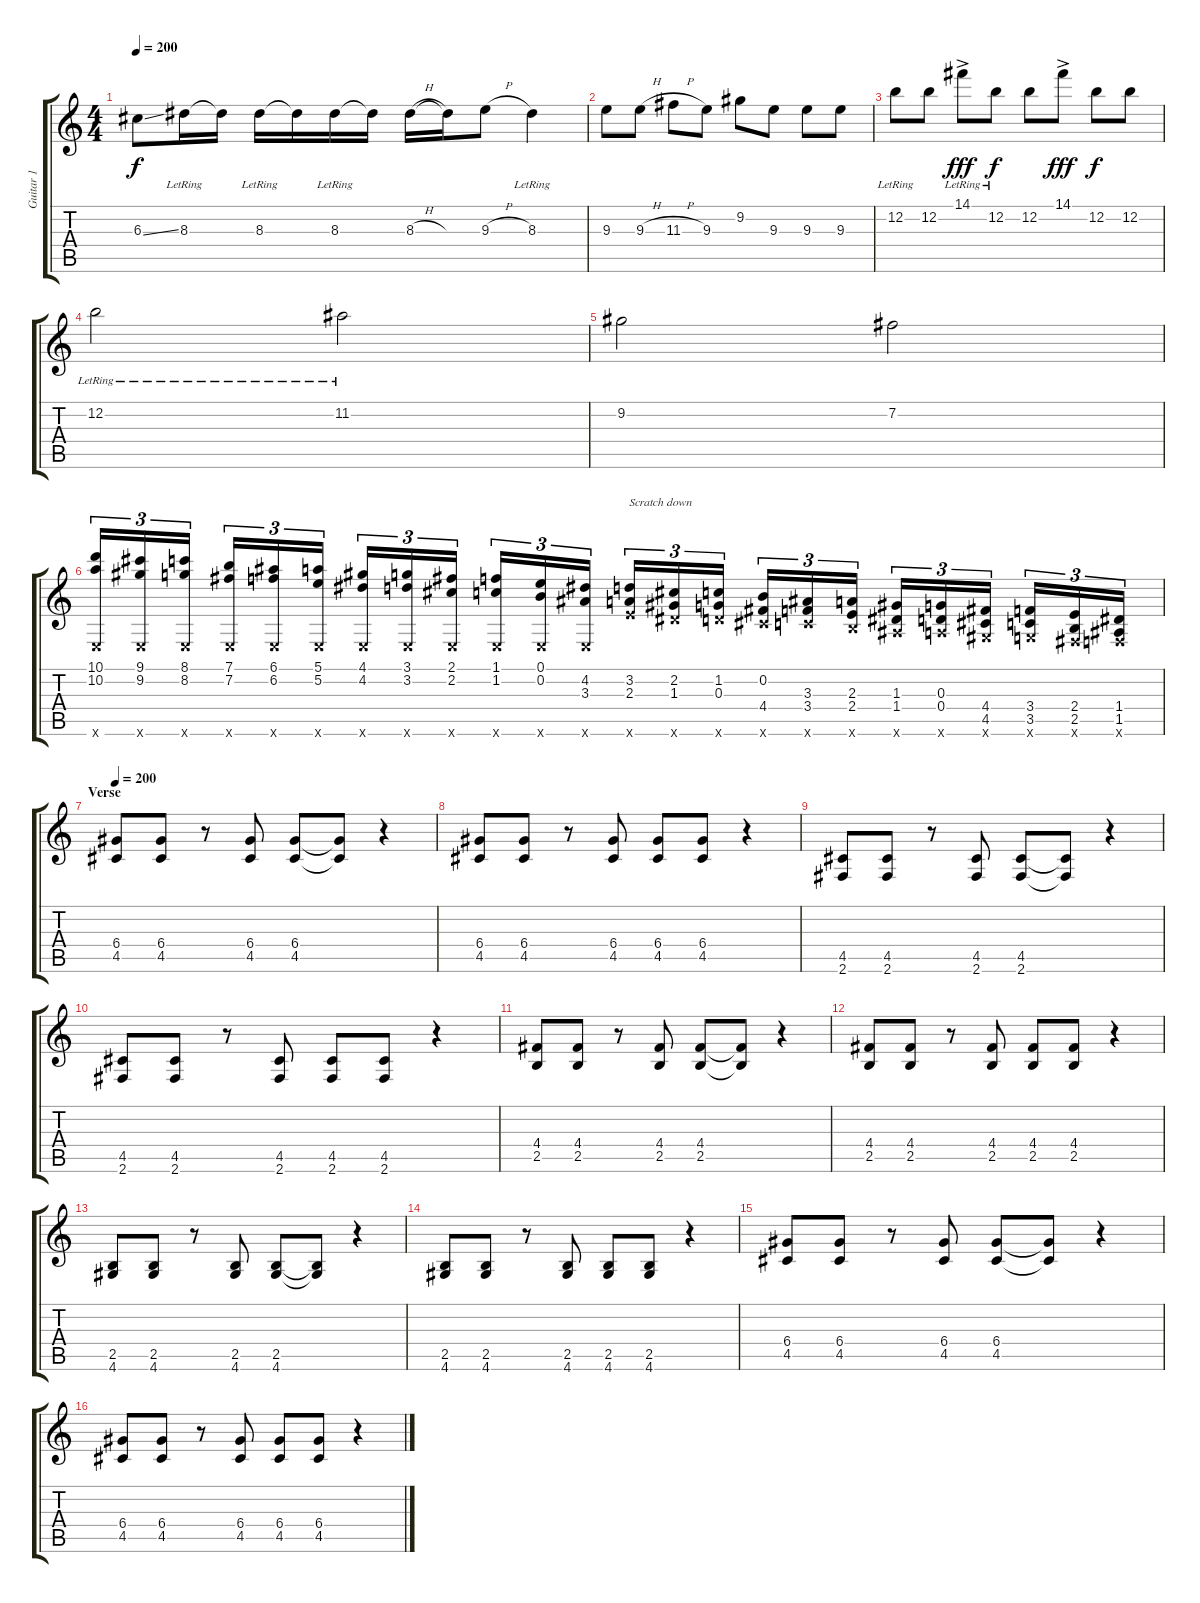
\track ("Guitar 1" "Guitar 1") {instrument distortionguitar}
\staff {score tabs}
\tuning (E4 B3 G3 D3 A2 E2) {hide}
\ts (4 4)
\tempo 200
\clef g2
\ks c
6.3{ss}.8{dy f} 8.3{lr}.16 8.3{t}.16 8.3{lr}.16 8.3{t}.16 8.3{lr}.16 8.3{t}.16 8.3{h}.16 8.3{t}.16 9.3{h}.8 8.3{lr}.4 |
9.3.8 9.3{h}.8 11.3{h}.8 9.3.8 9.2.8 9.3.8 9.3.8 9.3.8 |
12.2{lr}.8 12.2.8 14.1{ac lr}.8{dy fff} 12.2{lr}.8{dy f} 12.2.8 14.1{ac}.8{dy fff} 12.2.8{dy f} 12.2.8 |
12.2{lr}.2 11.2{lr}.2 |
9.2.2 7.2.2 |
(10.1 10.2 0.6{x}).16{tu (3 2) instrument guitarfretnoise} (9.1 9.2 0.6{x}).16{tu (3 2)} (8.1 8.2 0.6{x}).16{tu (3 2)} (7.1 7.2 0.6{x}).16{tu (3 2)} (6.1 6.2 0.6{x}).16{tu (3 2)} (5.1 5.2 0.6{x}).16{tu (3 2)} (4.1 4.2 0.6{x}).16{tu (3 2)} (3.1 3.2 0.6{x}).16{tu (3 2)} (2.1 2.2 0.6{x}).16{tu (3 2)} (1.1 1.2 0.6{x}).16{tu (3 2)} (0.1 0.2 0.6{x}).16{tu (3 2)} (4.2 3.3 0.6{x}).16{tu (3 2)} (3.2 2.3 12.6{x}).16{tu (3 2) txt "Scratch down" volume 16 instrument guitarfretnoise} (2.2 1.3 11.6{x}).16{tu (3 2)} (1.2 0.3 10.6{x}).16{tu (3 2)} (0.2 4.4 9.6{x}).16{tu (3 2)} (3.3 3.4 8.6{x}).16{tu (3 2)} (2.3 2.4 7.6{x}).16{tu (3 2)} (1.3 1.4 6.6{x}).16{tu (3 2)} (0.3 0.4 5.6{x}).16{tu (3 2)} (4.4 4.5 4.6{x}).16{tu (3 2)} (3.4 3.5 3.6{x}).16{tu (3 2)} (2.4 2.5 2.6{x}).16{tu (3 2)} (1.4 1.5 1.6{x}).16{tu (3 2)} |
\section ("" "Verse")
\tempo 200
(6.4 4.5).8{instrument distortionguitar} (6.4 4.5).8 r.8 (6.4 4.5).8 (6.4 4.5).8 (6.4{t} 4.5{t}).8 r.4 |
(6.4 4.5).8 (6.4 4.5).8 r.8 (6.4 4.5).8 (6.4 4.5).8 (6.4 4.5).8 r.4 |
(4.5 2.6).8 (4.5 2.6).8 r.8 (4.5 2.6).8 (4.5 2.6).8 (4.5{t} 2.6{t}).8 r.4 |
(4.5 2.6).8 (4.5 2.6).8 r.8 (4.5 2.6).8 (4.5 2.6).8 (4.5 2.6).8 r.4 |
(4.4 2.5).8 (4.4 2.5).8 r.8 (4.4 2.5).8 (4.4 2.5).8 (4.4{t} 2.5{t}).8 r.4 |
(4.4 2.5).8 (4.4 2.5).8 r.8 (4.4 2.5).8 (4.4 2.5).8 (4.4 2.5).8 r.4 |
(2.5 4.6).8 (2.5 4.6).8 r.8 (2.5 4.6).8 (2.5 4.6).8 (2.5{t} 4.6{t}).8 r.4 |
(2.5 4.6).8 (2.5 4.6).8 r.8 (2.5 4.6).8 (2.5 4.6).8 (2.5 4.6).8 r.4 |
(6.4 4.5).8 (6.4 4.5).8 r.8 (6.4 4.5).8 (6.4 4.5).8 (6.4{t} 4.5{t}).8 r.4 |
(6.4 4.5).8 (6.4 4.5).8 r.8 (6.4 4.5).8 (6.4 4.5).8 (6.4 4.5).8 r.4
